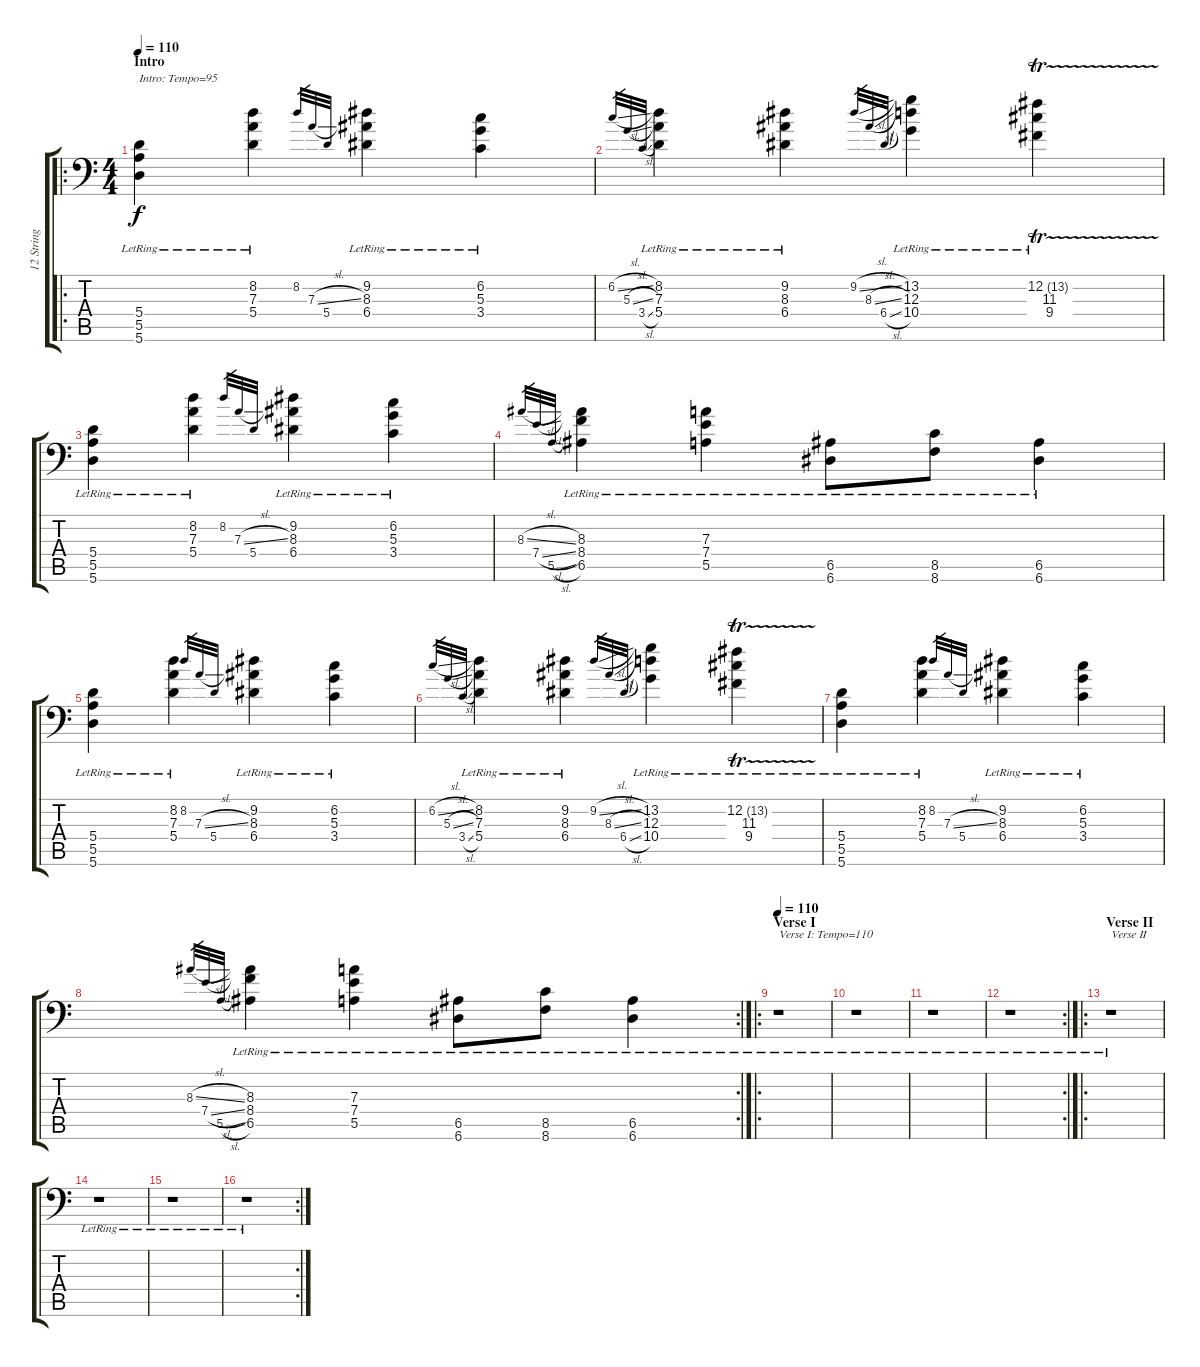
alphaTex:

\track ("12 String Nylon Acoustic" "12 String ") {instrument acousticguitarnylon}
\staff {score tabs}
\tuning (B3 Gb3 D3 A2 E2 A1) {hide}
\ro
\ts (4 4)
\section ("" "Intro")
\tempo 110
\tempo 95
\tempo 110
\clef f4
\ks c
(5.4{lr} 5.5{lr} 5.6{lr}).4{txt "Intro: Tempo=95" dy f instrument acousticguitarnylon} (8.2{lr} 7.3{lr} 5.4{lr}).4 8.2.32{gr} 7.3{sl}.32{gr} 5.4.32{gr} (9.2{lr} 8.3{lr} 6.4{lr}).4 (6.2{lr} 5.3{lr} 3.4{lr}).4 |
6.2{sl}.32{gr} 5.3{sl}.32{gr} 3.4{sl}.32{gr} (8.2{lr} 7.3{lr} 5.4{lr}).4 (9.2{lr} 8.3{lr} 6.4{lr}).4 9.2{sl}.32{gr} 8.3{sl}.32{gr} 6.4{sl}.32{gr} (13.2{lr} 12.3{lr} 10.4{lr}).4 (12.2{tr (13 32)} 11.3{lr} 9.4{lr}).4 |
(5.4{lr} 5.5{lr} 5.6{lr}).4 (8.2{lr} 7.3{lr} 5.4{lr}).4 8.2.32{gr} 7.3{sl}.32{gr} 5.4.32{gr} (9.2{lr} 8.3{lr} 6.4{lr}).4 (6.2{lr} 5.3{lr} 3.4{lr}).4 |
8.3{sl}.32{gr} 7.4{sl}.32{gr} 5.5{sl}.32{gr} (8.3{lr} 8.4{lr} 6.5{lr}).4 (7.3{lr} 7.4{lr} 5.5{lr}).4 (6.5{lr} 6.6{lr}).8 (8.5{lr} 8.6{lr}).8 (6.5{lr} 6.6{lr}).4 |
(5.4{lr} 5.5{lr} 5.6{lr}).4 (8.2{lr} 7.3{lr} 5.4{lr}).4 8.2.32{gr} 7.3{sl}.32{gr} 5.4.32{gr} (9.2{lr} 8.3{lr} 6.4{lr}).4 (6.2{lr} 5.3{lr} 3.4{lr}).4 |
6.2{sl}.32{gr} 5.3{sl}.32{gr} 3.4{sl}.32{gr} (8.2{lr} 7.3{lr} 5.4{lr}).4 (9.2{lr} 8.3{lr} 6.4{lr}).4 9.2{sl}.32{gr} 8.3{sl}.32{gr} 6.4{sl}.32{gr} (13.2{lr} 12.3{lr} 10.4{lr}).4 (12.2{tr (13 32)} 11.3{lr} 9.4{lr}).4 |
(5.4{lr} 5.5{lr} 5.6{lr}).4 (8.2{lr} 7.3{lr} 5.4{lr}).4 8.2.32{gr} 7.3{sl}.32{gr} 5.4.32{gr} (9.2{lr} 8.3{lr} 6.4{lr}).4 (6.2{lr} 5.3{lr} 3.4{lr}).4 |
\rc 2
8.3{sl}.32{gr} 7.4{sl}.32{gr} 5.5{sl}.32{gr} (8.3{lr} 8.4{lr} 6.5{lr}).4 (7.3{lr} 7.4{lr} 5.5{lr}).4 (6.5{lr} 6.6{lr}).8 (8.5{lr} 8.6{lr}).8 (6.5{lr} 6.6{lr}).4 |
\ro
\section ("" "Verse I")
\tempo 110
r.1{txt "Verse I: Tempo=110"} |
r.1 |
r.1 |
\rc 2
r.1 |
\ro
\section ("" "Verse II")
r.1{txt "Verse II"} |
r.1 |
r.1 |
\rc 2
r.1
